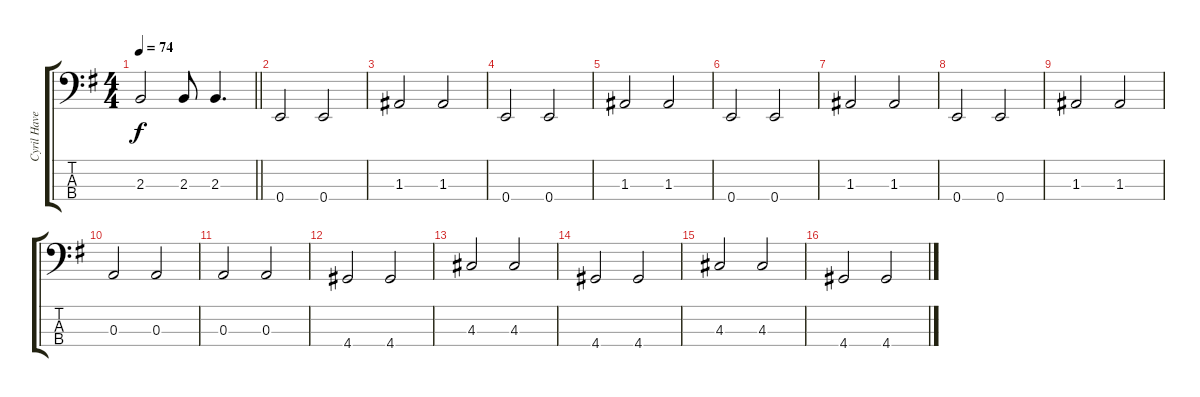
\track ("Cyril Havermans - Bass" "Cyril Have") {instrument electricbassfinger}
\staff {score tabs}
\tuning (G2 D2 A1 E1) {hide}
\ts (4 4)
\tempo 74
\clef f4
\barLineRight lightlight
\ks g
2.3.2{dy f} 2.3.8 2.3.4{d} |
\section ("" " ")
0.4.2 0.4.2 |
1.3.2 1.3.2 |
0.4.2 0.4.2 |
1.3.2 1.3.2 |
0.4.2 0.4.2 |
1.3.2 1.3.2 |
0.4.2 0.4.2 |
1.3.2 1.3.2 |
0.3.2 0.3.2 |
0.3.2 0.3.2 |
4.4.2 4.4.2 |
4.3.2 4.3.2 |
4.4.2 4.4.2 |
4.3.2 4.3.2 |
4.4.2 4.4.2
